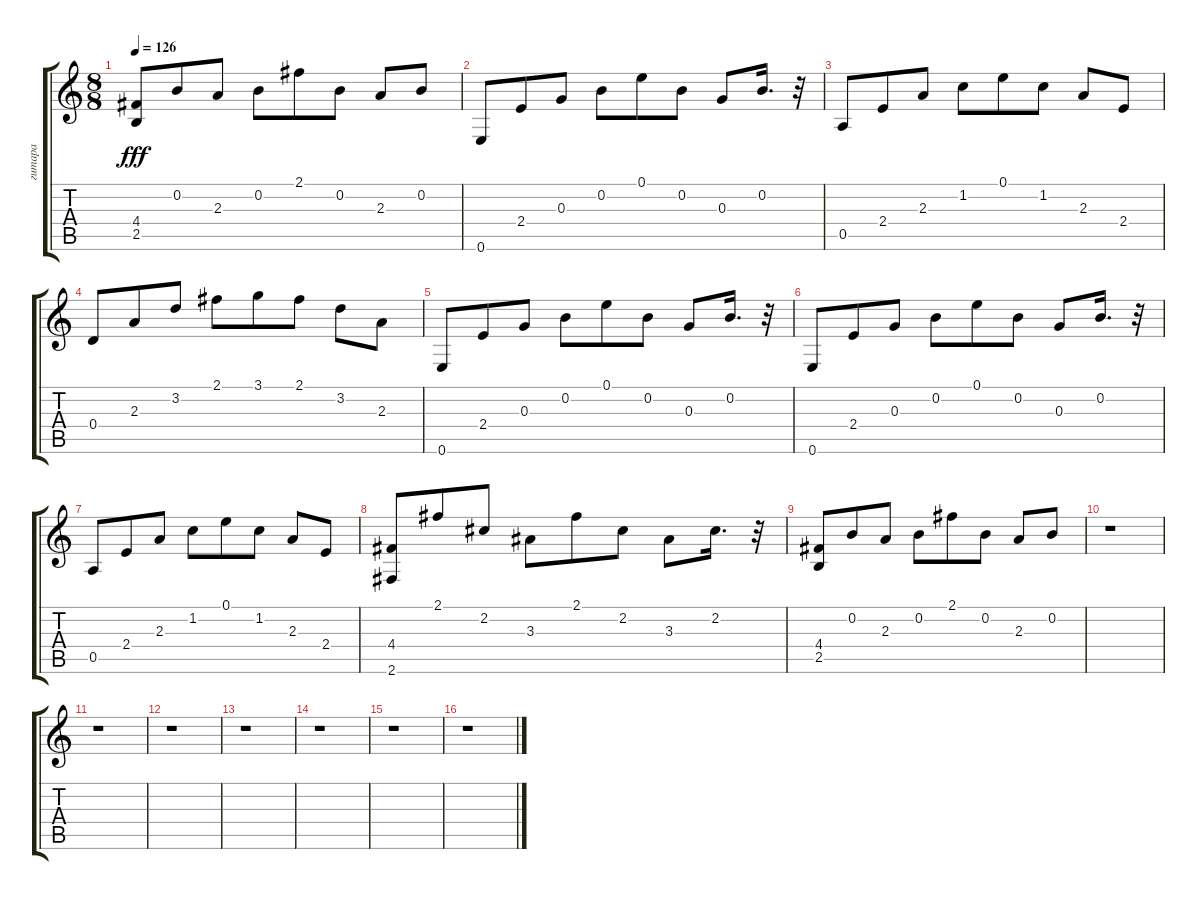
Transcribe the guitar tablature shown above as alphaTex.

\track ("гитара" "гитара") {instrument acousticguitarsteel}
\staff {score tabs}
\tuning (E4 B3 G3 D3 A2 E2) {hide}
\ts (8 8)
\tempo 126
\clef g2
\ks c
(4.4 2.5).8{dy fff} 0.2.8 2.3.8 0.2.8 2.1.8 0.2.8 2.3.8 0.2.8 |
0.6.8 2.4.8 0.3.8 0.2.8 0.1.8 0.2.8 0.3.8 0.2.16{d} r.32 |
0.5.8 2.4.8 2.3.8 1.2.8 0.1.8 1.2.8 2.3.8 2.4.8 |
0.4.8 2.3.8 3.2.8 2.1.8 3.1.8 2.1.8 3.2.8 2.3.8 |
0.6.8 2.4.8 0.3.8 0.2.8 0.1.8 0.2.8 0.3.8 0.2.16{d} r.32 |
0.6.8 2.4.8 0.3.8 0.2.8 0.1.8 0.2.8 0.3.8 0.2.16{d} r.32 |
0.5.8 2.4.8 2.3.8 1.2.8 0.1.8 1.2.8 2.3.8 2.4.8 |
(4.4 2.6).8 2.1.8 2.2.8 3.3.8 2.1.8 2.2.8 3.3.8 2.2.16{d} r.32 |
(4.4 2.5).8 0.2.8 2.3.8 0.2.8 2.1.8 0.2.8 2.3.8 0.2.8 |
r.1 |
r.1 |
r.1 |
r.1 |
r.1 |
r.1 |
r.1
